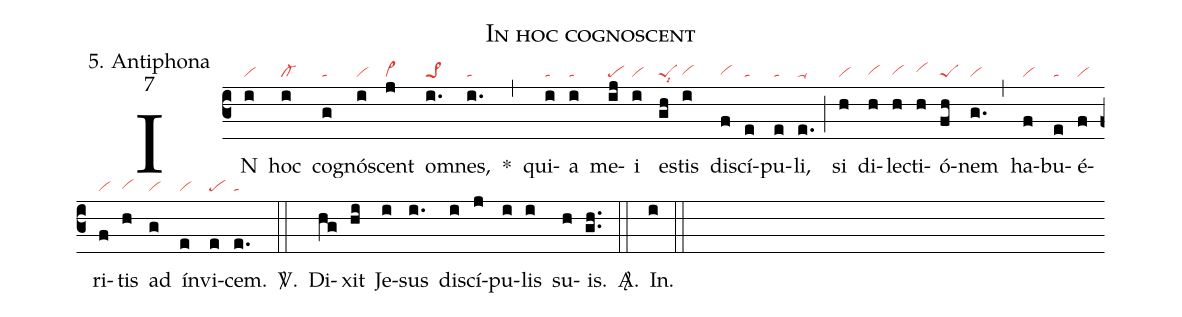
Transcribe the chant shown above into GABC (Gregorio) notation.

name: In hoc cognoscent;
office-part: 5. Antiphona;
mode: 7;
nabc-lines: 1;
%%
(c3)
IN(i|vi) hoc(i|cl-) co(g|ta)gnó(i|vi)scent(j|vi>) o(i.|pe>1)mnes,(i.|ta) *(,)
qui(i|ta)a(i|ta) me(ij|pe)i(i|vi) es(gh|peSlsi8)tis(i|vihg) di(f|vihg)scí(e|ta)pu(e|ta)li,(e.|ta-) (;)
si(h|vi) di(h|vihg)le(h|vihg)cti(h|vihh)ó(fh|peS)nem(g.|vi) (,)
ha(f|vi)bu(e|ta)é(f|vi)ri(f|vi)tis(h|vihg) ad(g|vi) ín(e|vi)vi(e|pe)cem.(e.|ta) <sp>V/</sp>.(::)
Di(hg)xit(hi) Je(i)sus(i.) di(i)scí(j)pu(i)lis(i) su(h)is.(gh..) <sp>A/</sp>.(::)
In.(i) (::)
